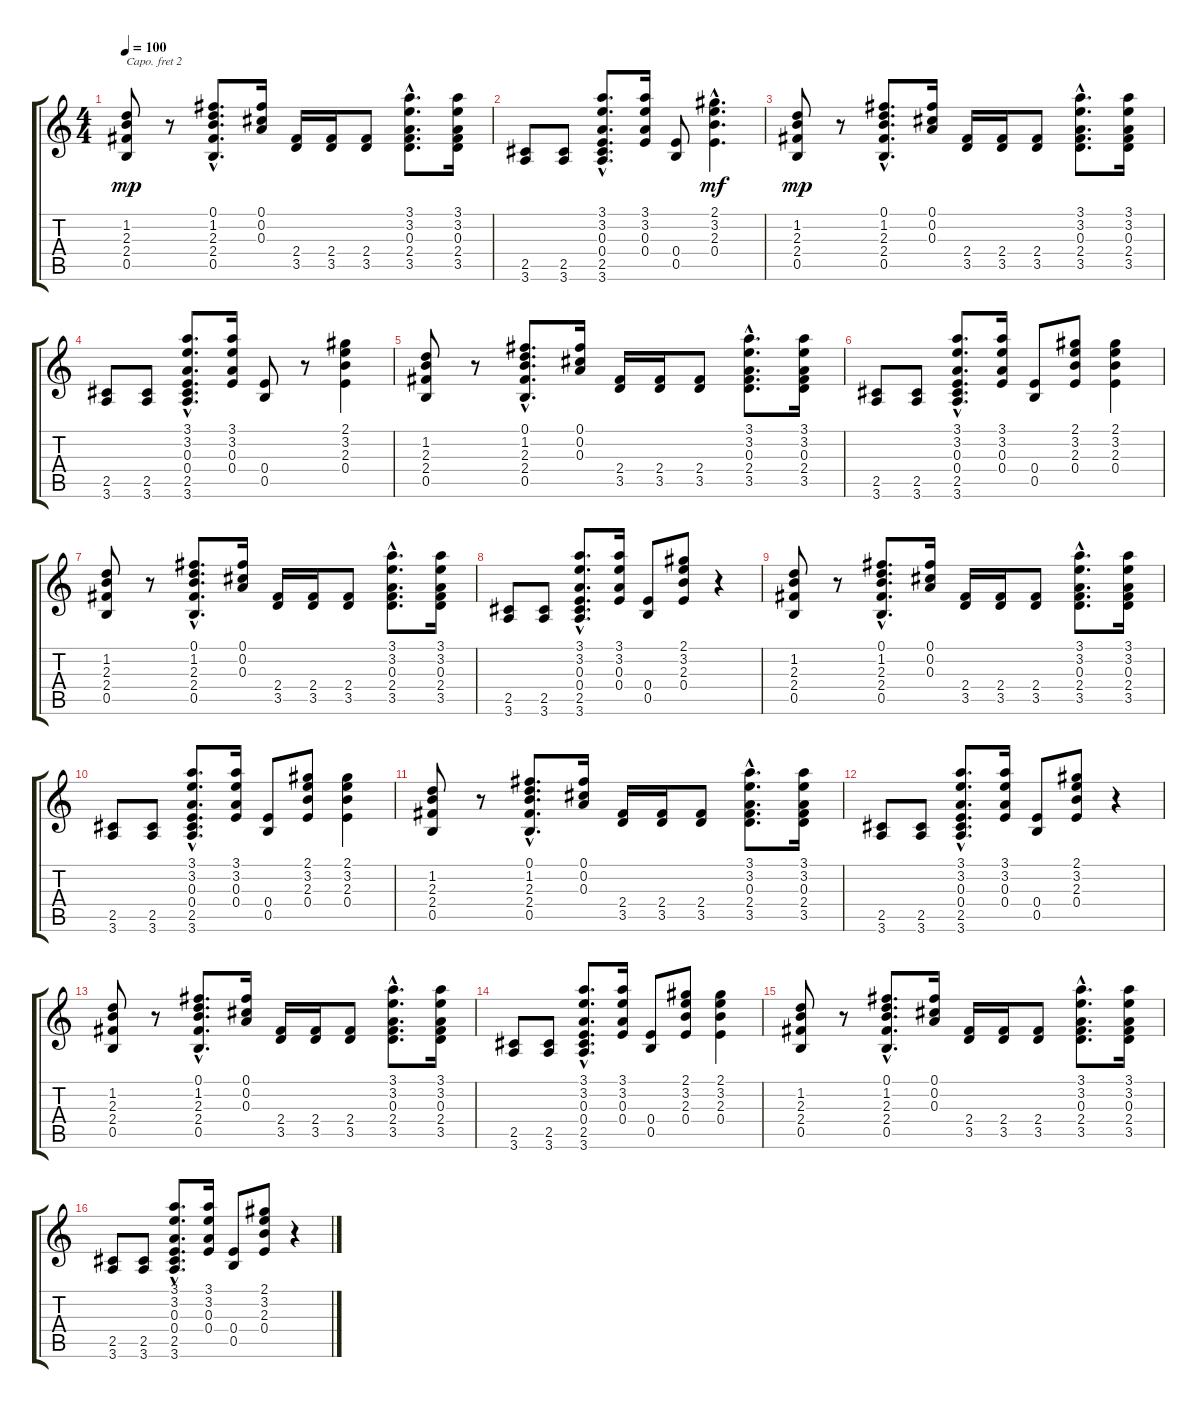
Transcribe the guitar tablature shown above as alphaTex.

\track "" {instrument acousticguitarsteel}
\staff {score tabs}
\capo 2
\tuning (E4 B3 G3 D3 A2 E2) {hide}
\ts (4 4)
\tempo 100
\clef g2
\ks c
(1.2 2.3 2.4 0.5).8{dy mp instrument acousticguitarsteel} r.8 (0.1{hac} 1.2{hac} 2.3{hac} 2.4{hac} 0.5{hac}).8{d} (0.1 0.2 0.3).16 (2.4 3.5).16 (2.4 3.5).16 (2.4 3.5).8 (3.1{hac} 3.2{hac} 0.3{hac} 2.4{hac} 3.5{hac}).8{d} (3.1 3.2 0.3 2.4 3.5).16 |
(2.5 3.6).8 (2.5 3.6).8 (3.1{hac} 3.2{hac} 0.3{hac} 0.4{hac} 2.5{hac} 3.6{hac}).8{d} (3.1 3.2 0.3 0.4).16 (0.4 0.5).8 (2.1{hac} 3.2{hac} 2.3{hac} 0.4{hac}).4{d dy mf} |
(1.2 2.3 2.4 0.5).8{dy mp} r.8 (0.1{hac} 1.2{hac} 2.3{hac} 2.4{hac} 0.5{hac}).8{d} (0.1 0.2 0.3).16 (2.4 3.5).16 (2.4 3.5).16 (2.4 3.5).8 (3.1{hac} 3.2{hac} 0.3{hac} 2.4{hac} 3.5{hac}).8{d} (3.1 3.2 0.3 2.4 3.5).16 |
(2.5 3.6).8 (2.5 3.6).8 (3.1{hac} 3.2{hac} 0.3{hac} 0.4{hac} 2.5{hac} 3.6{hac}).8{d} (3.1 3.2 0.3 0.4).16 (0.4 0.5).8 r.8 (2.1 3.2 2.3 0.4).4 |
(1.2 2.3 2.4 0.5).8 r.8 (0.1{hac} 1.2{hac} 2.3{hac} 2.4{hac} 0.5{hac}).8{d} (0.1 0.2 0.3).16 (2.4 3.5).16 (2.4 3.5).16 (2.4 3.5).8 (3.1{hac} 3.2{hac} 0.3{hac} 2.4{hac} 3.5{hac}).8{d} (3.1 3.2 0.3 2.4 3.5).16 |
(2.5 3.6).8 (2.5 3.6).8 (3.1{hac} 3.2{hac} 0.3{hac} 0.4{hac} 2.5{hac} 3.6{hac}).8{d} (3.1 3.2 0.3 0.4).16 (0.4 0.5).8 (2.1 3.2 2.3 0.4).8 (2.1 3.2 2.3 0.4).4 |
(1.2 2.3 2.4 0.5).8 r.8 (0.1{hac} 1.2{hac} 2.3{hac} 2.4{hac} 0.5{hac}).8{d} (0.1 0.2 0.3).16 (2.4 3.5).16 (2.4 3.5).16 (2.4 3.5).8 (3.1{hac} 3.2{hac} 0.3{hac} 2.4{hac} 3.5{hac}).8{d} (3.1 3.2 0.3 2.4 3.5).16 |
(2.5 3.6).8 (2.5 3.6).8 (3.1{hac} 3.2{hac} 0.3{hac} 0.4{hac} 2.5{hac} 3.6{hac}).8{d} (3.1 3.2 0.3 0.4).16 (0.4 0.5).8 (2.1 3.2 2.3 0.4).8 r.4 |
(1.2 2.3 2.4 0.5).8 r.8 (0.1{hac} 1.2{hac} 2.3{hac} 2.4{hac} 0.5{hac}).8{d} (0.1 0.2 0.3).16 (2.4 3.5).16 (2.4 3.5).16 (2.4 3.5).8 (3.1{hac} 3.2{hac} 0.3{hac} 2.4{hac} 3.5{hac}).8{d} (3.1 3.2 0.3 2.4 3.5).16 |
(2.5 3.6).8 (2.5 3.6).8 (3.1{hac} 3.2{hac} 0.3{hac} 0.4{hac} 2.5{hac} 3.6{hac}).8{d} (3.1 3.2 0.3 0.4).16 (0.4 0.5).8 (2.1 3.2 2.3 0.4).8 (2.1 3.2 2.3 0.4).4 |
(1.2 2.3 2.4 0.5).8 r.8 (0.1{hac} 1.2{hac} 2.3{hac} 2.4{hac} 0.5{hac}).8{d} (0.1 0.2 0.3).16 (2.4 3.5).16 (2.4 3.5).16 (2.4 3.5).8 (3.1{hac} 3.2{hac} 0.3{hac} 2.4{hac} 3.5{hac}).8{d} (3.1 3.2 0.3 2.4 3.5).16 |
(2.5 3.6).8 (2.5 3.6).8 (3.1{hac} 3.2{hac} 0.3{hac} 0.4{hac} 2.5{hac} 3.6{hac}).8{d} (3.1 3.2 0.3 0.4).16 (0.4 0.5).8 (2.1 3.2 2.3 0.4).8 r.4 |
(1.2 2.3 2.4 0.5).8 r.8 (0.1{hac} 1.2{hac} 2.3{hac} 2.4{hac} 0.5{hac}).8{d} (0.1 0.2 0.3).16 (2.4 3.5).16 (2.4 3.5).16 (2.4 3.5).8 (3.1{hac} 3.2{hac} 0.3{hac} 2.4{hac} 3.5{hac}).8{d} (3.1 3.2 0.3 2.4 3.5).16 |
(2.5 3.6).8 (2.5 3.6).8 (3.1{hac} 3.2{hac} 0.3{hac} 0.4{hac} 2.5{hac} 3.6{hac}).8{d} (3.1 3.2 0.3 0.4).16 (0.4 0.5).8 (2.1 3.2 2.3 0.4).8 (2.1 3.2 2.3 0.4).4 |
(1.2 2.3 2.4 0.5).8 r.8 (0.1{hac} 1.2{hac} 2.3{hac} 2.4{hac} 0.5{hac}).8{d} (0.1 0.2 0.3).16 (2.4 3.5).16 (2.4 3.5).16 (2.4 3.5).8 (3.1{hac} 3.2{hac} 0.3{hac} 2.4{hac} 3.5{hac}).8{d} (3.1 3.2 0.3 2.4 3.5).16 |
(2.5 3.6).8 (2.5 3.6).8 (3.1{hac} 3.2{hac} 0.3{hac} 0.4{hac} 2.5{hac} 3.6{hac}).8{d} (3.1 3.2 0.3 0.4).16 (0.4 0.5).8 (2.1 3.2 2.3 0.4).8 r.4
